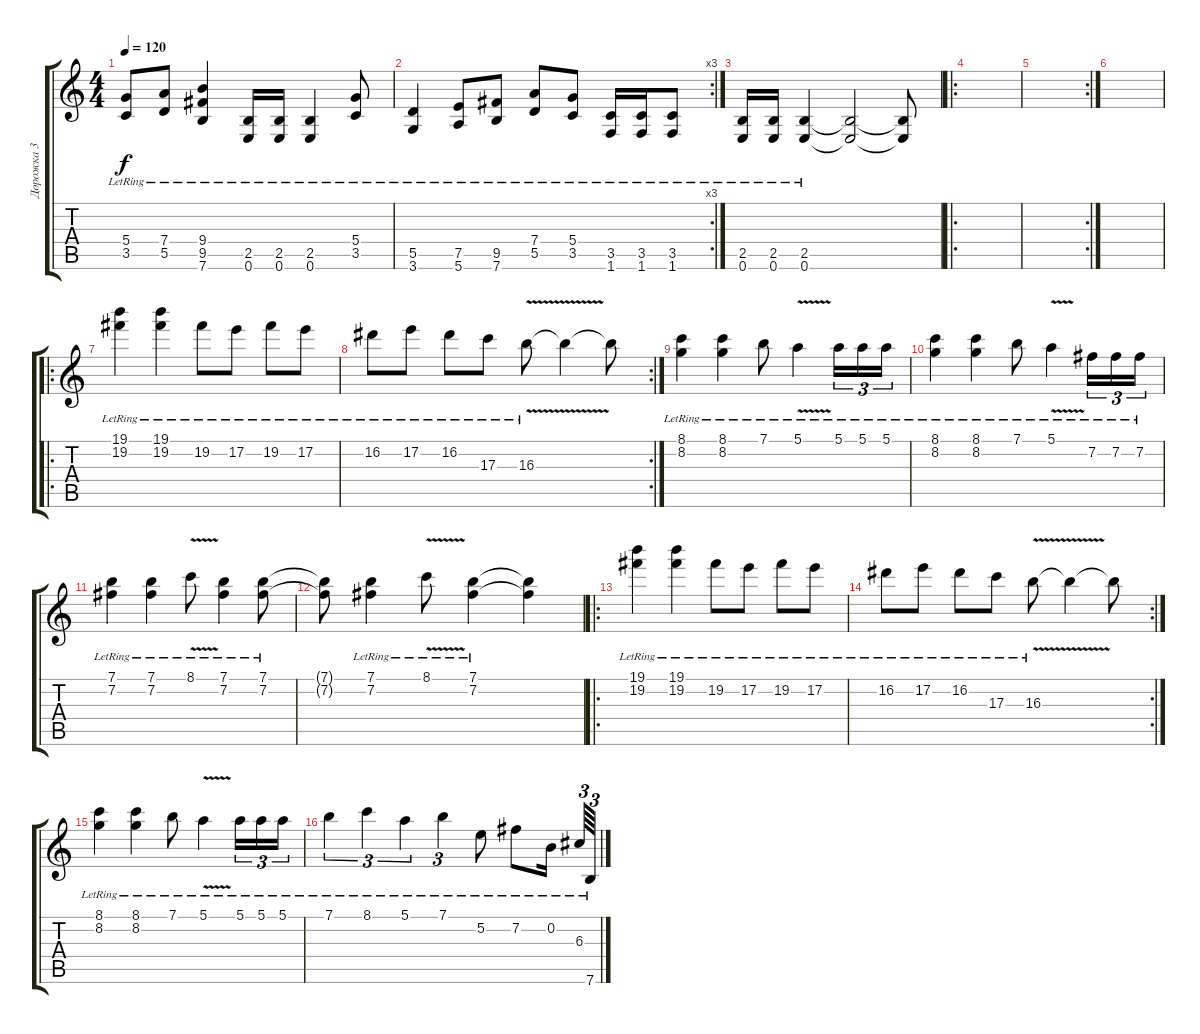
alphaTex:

\track ("Дорожка 3" "Дорожка 3") {instrument overdrivenguitar}
\staff {score tabs}
\tuning (E4 B3 G3 D3 A2 E2) {hide}
\ts (4 4)
\tempo 120
\clef g2
\ks c
(5.4{lr} 3.5{lr}).8{dy f} (7.4{lr} 5.5{lr}).8 (9.4{lr} 9.5{lr} 7.6{lr}).4 (2.5{lr} 0.6{lr}).16 (2.5{lr} 0.6{lr}).16 (2.5{lr} 0.6{lr}).4 (5.4{lr} 3.5{lr}).8 |
\rc 3
(5.5{lr} 3.6{lr}).4 (7.5{lr} 5.6{lr}).8 (9.5{lr} 7.6{lr}).8 (7.4{lr} 5.5{lr}).8 (5.4{lr} 3.5{lr}).8 (3.5{lr} 1.6{lr}).16 (3.5{lr} 1.6{lr}).16 (3.5{lr} 1.6{lr}).8 |
(2.5{lr} 0.6{lr}).16 (2.5{lr} 0.6{lr}).16 (2.5{lr} 0.6{lr}).4 (2.5{t} 0.6{t}).2 (2.5{t} 0.6{t}).8 |
\ro
|
\rc 2
|
|
\ro
(19.1{lr} 19.2{lr}).4{instrument koto} (19.1{lr} 19.2{lr}).4 19.2{lr}.8 17.2{lr}.8 19.2{lr}.8 17.2{lr}.8 |
\rc 2
16.2{lr}.8 17.2{lr}.8 16.2{lr}.8 17.3{lr}.8 16.3{v lr}.8 16.3{t}.4 16.3{t}.8 |
(8.1{lr} 8.2{lr}).4 (8.1{lr} 8.2{lr}).4 7.1{lr}.8 5.1{v lr}.4 5.1{lr}.16{tu (3 2)} 5.1{lr}.16{tu (3 2)} 5.1{lr}.16{tu (3 2)} |
(8.1{lr} 8.2{lr}).4 (8.1{lr} 8.2{lr}).4 7.1{lr}.8 5.1{v lr}.4 7.2{lr}.16{tu (3 2)} 7.2{lr}.16{tu (3 2)} 7.2{lr}.16{tu (3 2)} |
(7.1{lr} 7.2{lr}).4 (7.1{lr} 7.2{lr}).4 8.1{v lr}.8 (7.1{lr} 7.2{lr}).4 (7.1{lr} 7.2{lr}).8 |
(7.1{t} 7.2{t}).8 (7.1{lr} 7.2{lr}).4 8.1{v lr}.8 (7.1{lr} 7.2{lr}).4 (7.1{t} 7.2{t}).4 |
\ro
(19.1{lr} 19.2{lr}).4 (19.1{lr} 19.2{lr}).4 19.2{lr}.8 17.2{lr}.8 19.2{lr}.8 17.2{lr}.8 |
\rc 2
16.2{lr}.8 17.2{lr}.8 16.2{lr}.8 17.3{lr}.8 16.3{v lr}.8 16.3{t}.4 16.3{t}.8 |
(8.1{lr} 8.2{lr}).4 (8.1{lr} 8.2{lr}).4 7.1{lr}.8 5.1{v lr}.4 5.1{lr}.16{tu (3 2)} 5.1{lr}.16{tu (3 2)} 5.1{lr}.16{tu (3 2)} |
7.1{lr}.4{tu (3 2)} 8.1{lr}.4{tu (3 2)} 5.1{lr}.4{tu (3 2)} 7.1{lr}.4{tu (3 2)} 5.2{lr}.8 7.2{lr}.8 0.2{lr}.16{beam splitsecondary} 6.3{lr}.64{tu (3 2)} 7.6{lr}.64{tu (3 2)}
